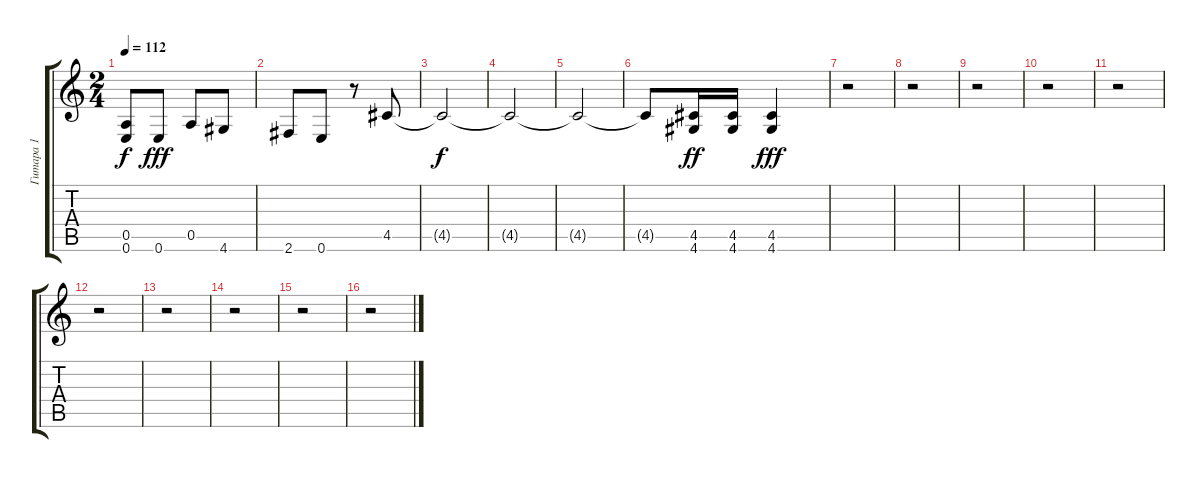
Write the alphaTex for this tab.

\track ("Гитара 1" "Гитара 1") {instrument distortionguitar}
\staff {score tabs}
\tuning (E4 B3 G3 D3 A2 E2) {hide}
\ts (2 4)
\tempo 112
\clef g2
\ks c
(0.5{t} 0.6{t}).8{dy f} 0.6.8{dy fff} 0.5.8 4.6.8 |
2.6.8 0.6.8 r.8 4.5.8 |
4.5{t}.2{dy f} |
4.5{t}.2 |
4.5{t}.2 |
4.5{t}.8 (4.5 4.6).16{dy ff} (4.5 4.6).16 (4.5 4.6).4{dy fff} |
r.2 |
r.2 |
r.2 |
r.2 |
r.2 |
r.2 |
r.2 |
r.2 |
r.2 |
r.2
